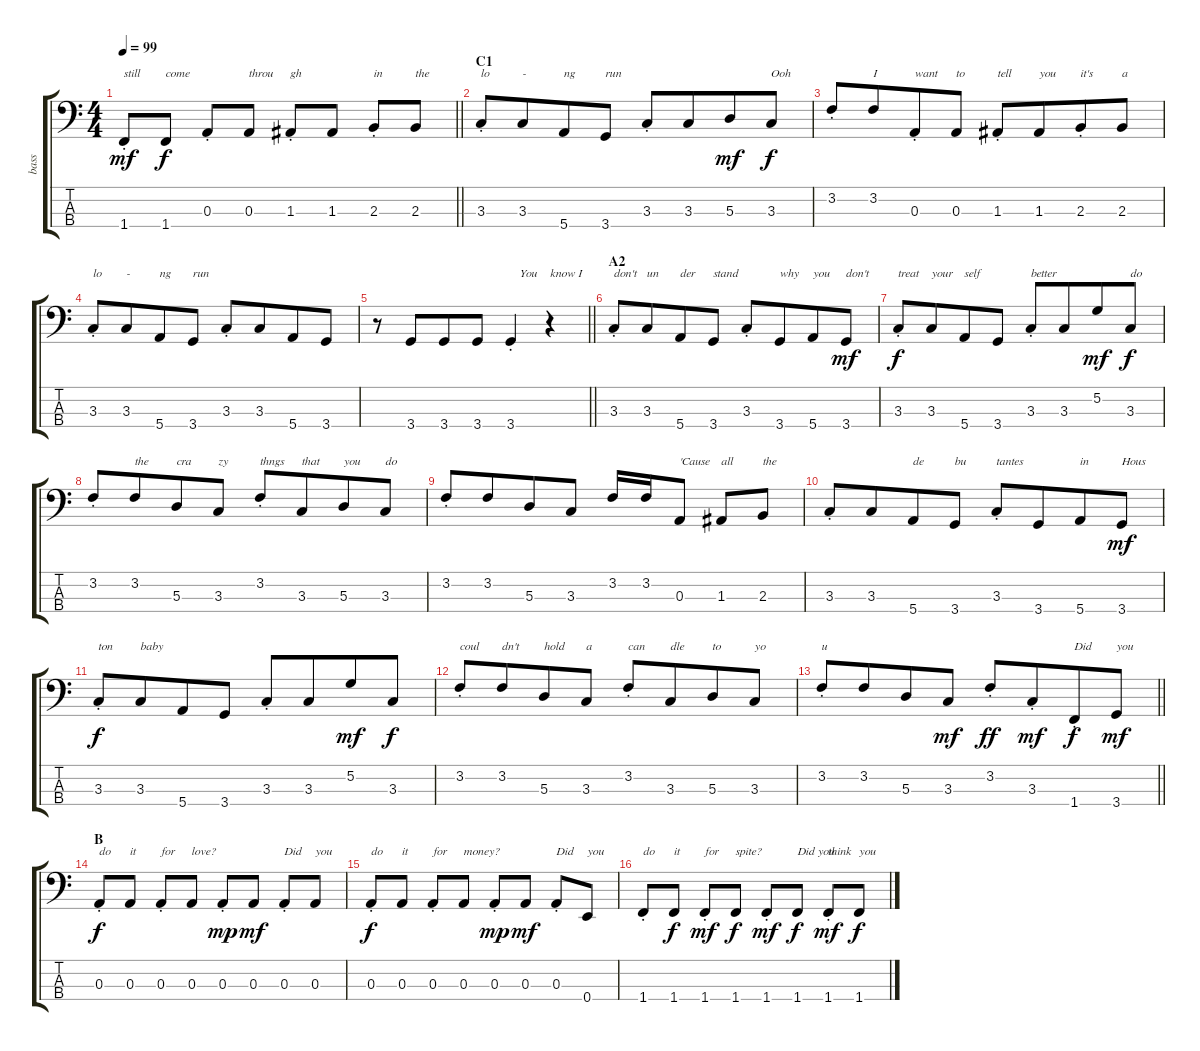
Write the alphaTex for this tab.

\track ("bass" "bass") {instrument electricbassfinger}
\staff {score tabs}
\tuning (G2 D2 A1 E1) {hide}
\ts (4 4)
\tempo 99
\clef f4
\barLineRight lightlight
\ks c
1.4{st}.8{txt "still" dy mf} 1.4.8{txt "come" dy f beam split} 0.3{st}.8{beam Up} 0.3.8{txt "throu" beam Up} 1.3{st}.8{txt "gh"} 1.3.8{beam split} 2.3{st}.8{txt "in"} 2.3.8{txt "the"} |
\section ("" "C1")
3.3{st}.8{txt "lo"} 3.3.8{txt "-" beam merge} 5.4.8{txt "ng"} 3.4.8{txt "run"} 3.3{st}.8{beam Up} 3.3.8{beam Up beam merge} 5.3.8{dy mf beam Up} 3.3.8{txt "Ooh" dy f beam Up} |
3.2{st}.8{beam Up} 3.2.8{txt "I" beam Up beam merge} 0.3{st}.8{txt "want" beam Up} 0.3.8{txt "to" beam Up} 1.3{st}.8{txt "tell"} 1.3.8{txt "you" beam merge} 2.3{st}.8{txt "it's"} 2.3.8{txt "a"} |
3.3{st}.8{txt "lo"} 3.3.8{txt "-" beam merge} 5.4.8{txt "ng"} 3.4.8{txt "run"} 3.3{st}.8 3.3.8{beam merge} 5.4.8 3.4.8 |
\barLineRight lightlight
r.8 3.4.8{beam merge} 3.4.8 3.4.8 3.4{st}.4{txt "   You"} r.4{txt "know I"} |
\section ("" "A2")
3.3{st}.8{txt "don't"} 3.3.8{txt "un" beam merge} 5.4.8{txt "der"} 3.4.8{txt "stand"} 3.3{st}.8 3.4.8{txt "why" beam merge} 5.4.8{txt "you"} 3.4.8{txt "don't" dy mf} |
3.3{st}.8{txt "treat" dy f} 3.3.8{txt "your" beam merge} 5.4.8{txt "self"} 3.4.8 3.3{st}.8{txt "better" beam Up} 3.3.8{beam Up beam merge} 5.2.8{dy mf beam Up} 3.3.8{txt "do" dy f beam Up} |
3.2{st}.8{beam Up} 3.2.8{txt "the" beam Up beam merge} 5.3.8{txt "cra" beam Up} 3.3.8{txt "zy" beam Up} 3.2{st}.8{txt "thngs" beam Up} 3.3.8{txt "that" beam Up beam merge} 5.3.8{txt "you" beam Up} 3.3.8{txt "do" beam Up} |
3.2{st}.8{beam Up} 3.2.8{beam Up beam merge} 5.3.8{beam Up} 3.3.8{beam Up} 3.2.16{beam Up} 3.2.16{beam Up} 0.3.8{txt "'Cause" beam Up beam split} 1.3.8{txt "all"} 2.3.8{txt "the"} |
3.3{st}.8 3.3.8{beam merge} 5.4.8{txt "de"} 3.4.8{txt "bu"} 3.3{st}.8{txt "tantes"} 3.4.8{beam merge} 5.4.8{txt "in"} 3.4.8{txt "Hous" dy mf} |
3.3{st}.8{txt "ton" dy f} 3.3.8{txt "baby" beam merge} 5.4.8 3.4.8 3.3{st}.8{beam Up} 3.3.8{beam Up beam merge} 5.2.8{dy mf beam Up} 3.3.8{dy f beam Up} |
3.2{st}.8{txt "coul" beam Up} 3.2.8{txt "dn't" beam Up beam merge} 5.3.8{txt "hold" beam Up} 3.3.8{txt "a" beam Up} 3.2{st}.8{txt "can" beam Up} 3.3.8{txt "dle" beam Up beam merge} 5.3.8{txt "to" beam Up} 3.3.8{txt "yo" beam Up} |
\barLineRight lightlight
3.2{st}.8{txt "u" beam Up} 3.2.8{beam Up beam merge} 5.3.8{beam Up} 3.3.8{dy mf beam Up} 3.2{st}.8{dy ff beam Up} 3.3{st}.8{dy mf beam Up beam merge} 1.4{st}.8{txt "Did" dy f} 3.4.8{txt "you" dy mf} |
\section ("" "B")
0.3{st}.8{txt "do" dy f} 0.3.8{txt "it"} 0.3{st}.8{txt "for"} 0.3.8{txt "love?"} 0.3{st}.8{dy mp} 0.3.8{dy mf} 0.3{st}.8{txt "Did"} 0.3.8{txt "you"} |
0.3{st}.8{txt "do" dy f} 0.3.8{txt "it"} 0.3{st}.8{txt "for"} 0.3.8{txt "money?"} 0.3{st}.8{dy mp} 0.3.8{dy mf} 0.3{st}.8{txt "Did"} 0.4.8{txt "you"} |
1.4{st}.8{txt "do"} 1.4.8{txt "it" dy f} 1.4{st}.8{txt "for" dy mf} 1.4.8{txt "spite?" dy f} 1.4{st}.8{dy mf} 1.4.8{txt "Did you" dy f} 1.4{st}.8{txt "think" dy mf} 1.4.8{txt "you" dy f}
